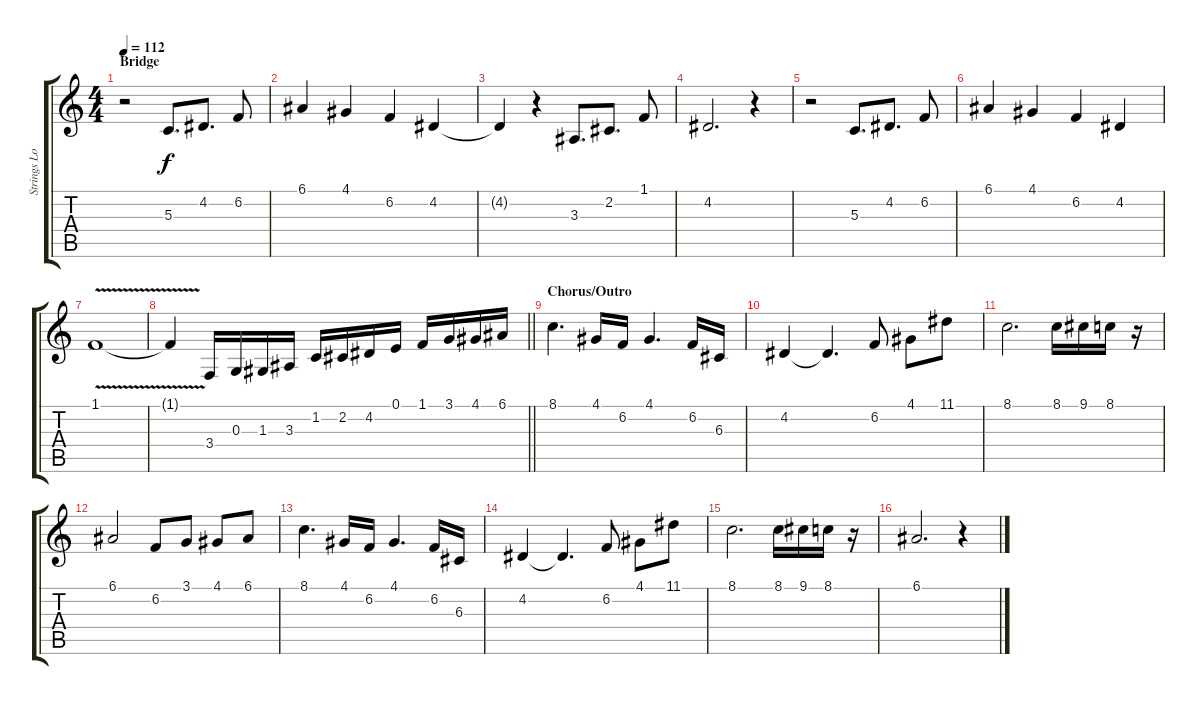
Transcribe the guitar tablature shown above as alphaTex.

\track ("Strings Low" "Strings Lo") {instrument stringensemble1}
\staff {score tabs}
\tuning (E4 B3 G3 D3 A2 E2) {hide}
\ts (4 4)
\section ("" "Bridge")
\tempo 112
\clef g2
\ks c
r.2{dy f} 5.3.8{d} 4.2.8{d} 6.2.8 |
6.1.4 4.1.4 6.2.4 4.2.4 |
4.2{t}.4 r.4 3.3.8{d} 2.2.8{d} 1.1.8 |
4.2.2{d} r.4 |
r.2 5.3.8{d} 4.2.8{d} 6.2.8 |
6.1.4 4.1.4 6.2.4 4.2.4 |
1.1{v}.1 |
\barLineRight lightlight
1.1{t}.4 3.4.16 0.3.16 1.3.16 3.3.16 1.2.16 2.2.16 4.2.16 0.1.16 1.1.16 3.1.16 4.1.16 6.1.16 |
\section ("" "Chorus/Outro")
8.1.4{d} 4.1.16 6.2.16 4.1.4{d} 6.2.16 6.3.16 |
4.2.4 4.2{t}.4{d} 6.2.8 4.1.8 11.1.8 |
8.1.2{d} 8.1.16 9.1.16 8.1.16 r.16 |
6.1.2 6.2.8 3.1.8 4.1.8 6.1.8 |
8.1.4{d} 4.1.16 6.2.16 4.1.4{d} 6.2.16 6.3.16 |
4.2.4 4.2{t}.4{d} 6.2.8 4.1.8 11.1.8 |
8.1.2{d} 8.1.16 9.1.16 8.1.16 r.16 |
6.1.2{d} r.4
